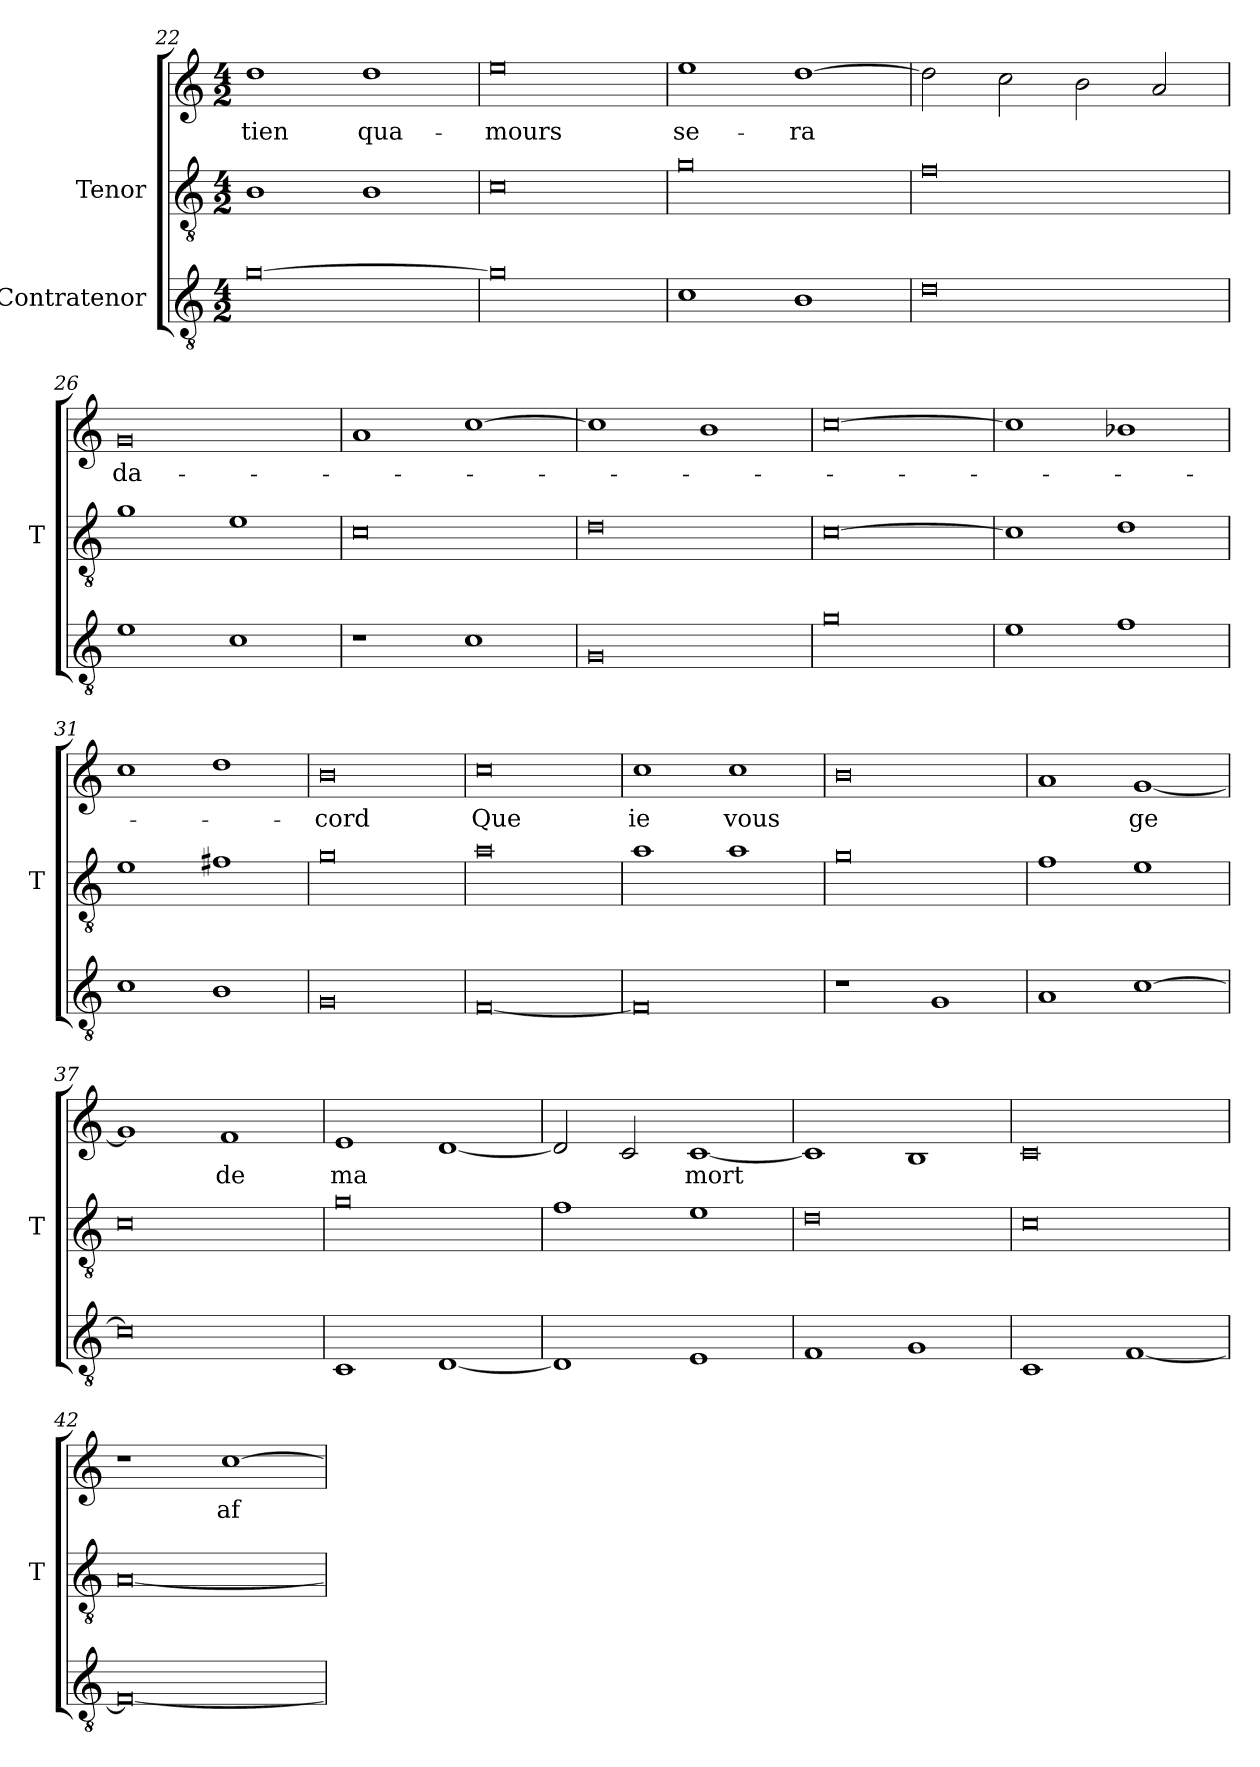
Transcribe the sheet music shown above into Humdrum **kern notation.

**kern	**kern	**kern	**text
*part3	*part2	*part1	*part1
*staff3	*staff2	*staff1	*staff1
*I"Contratenor	*I"Tenor	*	*
*	*I'T	*	*
*clefGv2	*clefGv2	*clefG2	*
*M4/2	*M4/2	*M4/2	*
=22	=22	=22	=22
[0g	1B	1dd	-tien
.	1B	1dd	qua-
=23	=23	=23	=23
0g]	0c	0ee	-mours
=24	=24	=24	=24
1c	0g	1ee	se-
1B	.	[1dd	-ra
=25	=25	=25	=25
0d	0f	2dd]	.
.	.	2cc	.
.	.	2b	.
.	.	2a	.
=26	=26	=26	=26
1e	1g	0g	da-
1c	1e	.	.
=27	=27	=27	=27
1r	0c	1a	.
1c	.	[1cc	.
=28	=28	=28	=28
0G	0d	1cc]	.
.	.	1b	.
=29	=29	=29	=29
0g	[0c	[0cc	.
=30	=30	=30	=30
1e	1c]	1cc]	.
1f	1d	1b-X	.
=31	=31	=31	=31
1c	1e	1cc	.
1B	1f#X	1dd	.
=32	=32	=32	=32
0G	0g	0b	-cord
=33	=33	=33	=33
[0F	0a	0cc	-Que
=34	=34	=34	=34
0F]	1a	1cc	-ie
.	1a	1cc	-vous
=35	=35	=35	=35
1r	0g	0b	.
1G	.	.	.
=36	=36	=36	=36
1A	1f	1a	.
[1c	1e	[1g	-ge
=37	=37	=37	=37
0c]	0c	1g]	.
.	.	1f	-de
=38	=38	=38	=38
1C	0g	1e	-ma
[1D	.	[1d	.
=39	=39	=39	=39
1D]	1f	2d]	.
.	.	2c	.
1E	1e	[1c	-mort
=40	=40	=40	=40
1F	0d	1c]	.
1G	.	1B	.
=41	=41	=41	=41
1C	0c	0c	.
[1F	.	.	.
=42	=42	=42	=42
0F_	[0A	1r	.
.	.	[1cc	af-
=	=	=	=
*-	*-	*-	*-
